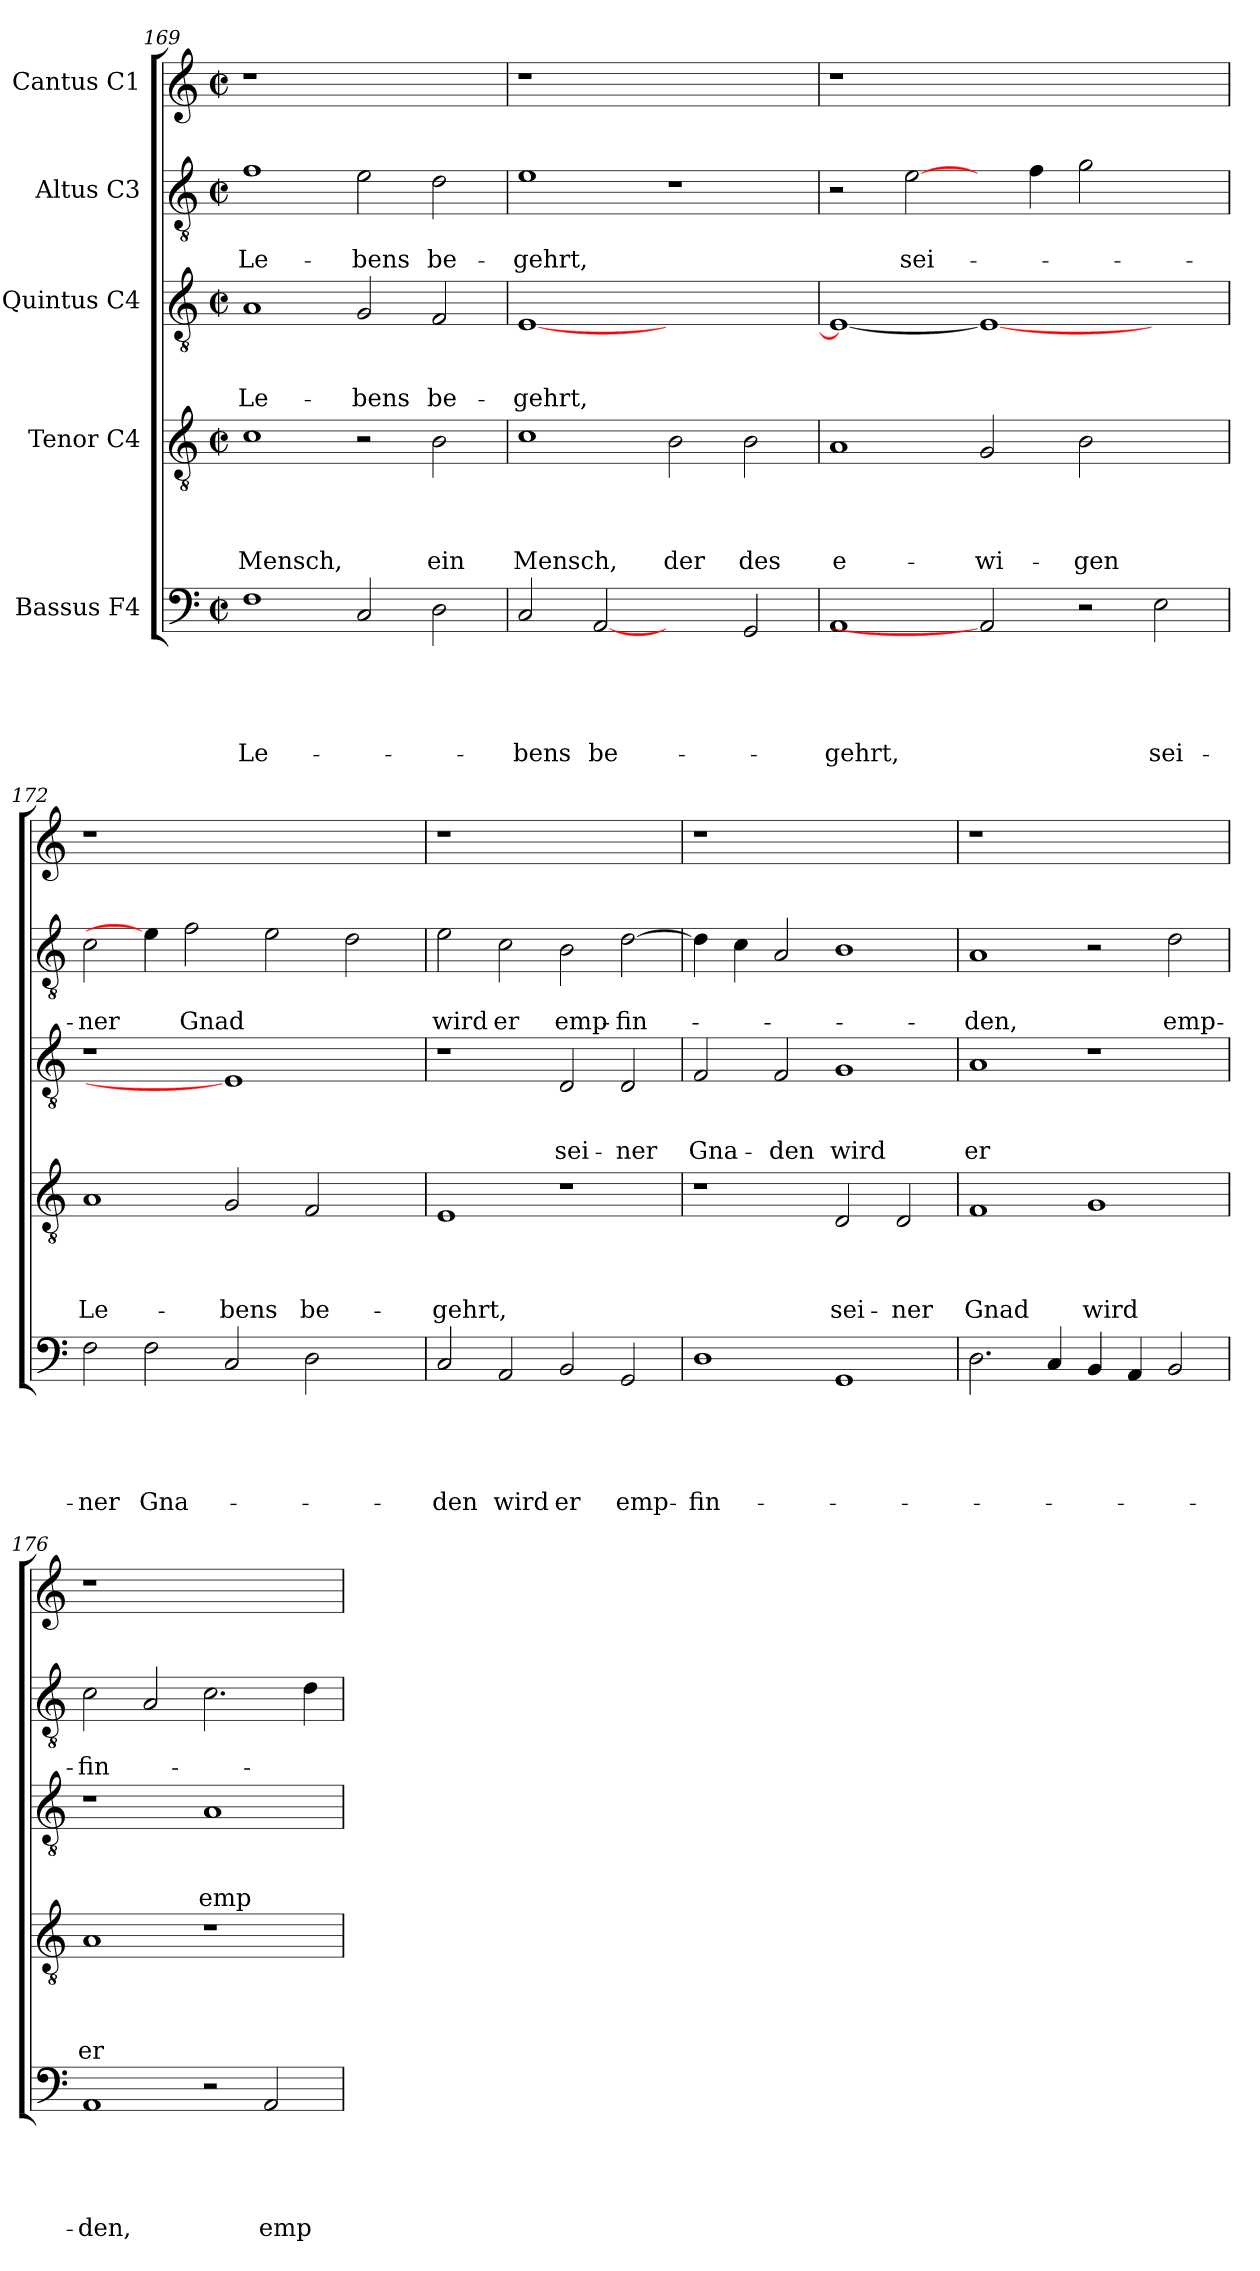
**kern	**text	**text	**text	**text	**text	**kern	**text	**text	**text	**text	**kern	**text	**text	**text	**kern	**text	**text	**kern
*part5	*part5	*part5	*part5	*part5	*part5	*part4	*part4	*part4	*part4	*part4	*part3	*part3	*part3	*part3	*part2	*part2	*part2	*part1
*staff5	*staff5	*staff5	*staff5	*staff5	*staff5	*staff4	*staff4	*staff4	*staff4	*staff4	*staff3	*staff3	*staff3	*staff3	*staff2	*staff2	*staff2	*staff1
*I"Bassus F4	*	*	*	*	*	*I"Tenor C4	*	*	*	*	*I"Quintus C4	*	*	*	*I"Altus C3	*	*	*I"Cantus C1
*clefF4	*	*	*	*	*	*clefGv2	*	*	*	*	*clefGv2	*	*	*	*clefGv2	*	*	*clefG2
*k[]	*	*	*	*	*	*k[]	*	*	*	*	*k[]	*	*	*	*k[]	*	*	*k[]
*C:	*	*	*	*	*	*C:	*	*	*	*	*C:	*	*	*	*C:	*	*	*C:
*M2/2	*	*	*	*	*	*M2/2	*	*	*	*	*M2/2	*	*	*	*M2/2	*	*	*M2/2
*met(c|)	*	*	*	*	*	*met(c|)	*	*	*	*	*met(c|)	*	*	*	*met(c|)	*	*	*met(c|)
=169	=169	=169	=169	=169	=169	=169	=169	=169	=169	=169	=169	=169	=169	=169	=169	=169	=169	=169
1F	.	.	.	.	Le-	1c	.	.	.	Mensch,	1A	.	.	Le-	1f	.	Le-	1r
2C/	.	.	.	.	.	2r	.	.	.	.	2G/	.	.	-bens	2e\	.	-bens	1ryy
2D\	.	.	.	.	.	2B\	.	.	.	ein	2F/	.	.	be-	2d\	.	be-	.
=170	=170	=170	=170	=170	=170	=170	=170	=170	=170	=170	=170	=170	=170	=170	=170	=170	=170	=170
2C/	.	.	.	.	-bens	1c	.	.	.	Mensch,	[1E	.	.	-gehrt,	1e	.	-gehrt,	1r
[2AA	.	.	.	.	be-	.	.	.	.	.	.	.	.	.	.	.	.	.
2ryy	.	.	.	.	.	2B\	.	.	.	der	1ryy	.	.	.	1r	.	.	1ryy
2GG/	.	.	.	.	.	2B\	.	.	.	des	.	.	.	.	.	.	.	.
=171	=171	=171	=171	=171	=171	=171	=171	=171	=171	=171	=171	=171	=171	=171	=171	=171	=171	=171
1AA	.	.	.	.	-gehrt,	1A	.	.	.	e-	1E_	.	.	.	2r	.	.	1r
.	.	.	.	.	.	.	.	.	.	.	.	.	.	.	[2e\	.	sei-	.
2AA]	.	.	.	.	.	2G/	.	.	.	-wi-	1E_	.	.	.	4ryy	.	.	1.ryy
.	.	.	.	.	.	.	.	.	.	.	.	.	.	.	4f\	.	.	.
2r	.	.	.	.	.	2B\	.	.	.	-gen	.	.	.	.	2g\	.	.	.
2E\	.	.	.	.	sei-	2ryy	.	.	.	.	2ryy	.	.	.	2ryy	.	.	.
!!LO:PB:g=z
=172	=172	=172	=172	=172	=172	=172	=172	=172	=172	=172	=172	=172	=172	=172	=172	=172	=172	=172
2F\	.	.	.	.	-ner	1A	.	.	.	Le-	1r	.	.	.	2c\	.	-ner	1r
2F\	.	.	.	.	Gna-	.	.	.	.	.	.	.	.	.	4e\]	.	.	.
.	.	.	.	.	.	.	.	.	.	.	.	.	.	.	2f\	.	Gnad	.
2C/	.	.	.	.	.	2G/	.	.	.	-bens	1E]	.	.	.	.	.	.	1ryy
.	.	.	.	.	.	.	.	.	.	.	.	.	.	.	2e\	.	.	.
2D\	.	.	.	.	.	2F/	.	.	.	be-	.	.	.	.	.	.	.	.
.	.	.	.	.	.	.	.	.	.	.	.	.	.	.	2d\	.	.	.
4ryy	.	.	.	.	.	4ryy	.	.	.	.	4ryy	.	.	.	.	.	.	4ryy
=173	=173	=173	=173	=173	=173	=173	=173	=173	=173	=173	=173	=173	=173	=173	=173	=173	=173	=173
2C/	.	.	.	.	-den	1E	.	.	.	-gehrt,	1r	.	.	.	2e\	.	wird	1r
2AA/	.	.	.	.	wird	.	.	.	.	.	.	.	.	.	2c\	.	er	.
2BB/	.	.	.	.	er	1r	.	.	.	.	2D/	.	.	sei-	2B\	.	emp-	1ryy
2GG/	.	.	.	.	emp-	.	.	.	.	.	2D/	.	.	-ner	[2d\	.	-fin-	.
=174	=174	=174	=174	=174	=174	=174	=174	=174	=174	=174	=174	=174	=174	=174	=174	=174	=174	=174
1D	.	.	.	.	-fin-	1r	.	.	.	.	2F/	.	.	Gna-	4d\]	.	.	1r
.	.	.	.	.	.	.	.	.	.	.	.	.	.	.	4c\	.	.	.
.	.	.	.	.	.	.	.	.	.	.	2F/	.	.	-den	2A/	.	.	.
1GG	.	.	.	.	.	2D/	.	.	.	sei-	1G	.	.	wird	1B	.	.	1ryy
.	.	.	.	.	.	2D/	.	.	.	-ner	.	.	.	.	.	.	.	.
=175	=175	=175	=175	=175	=175	=175	=175	=175	=175	=175	=175	=175	=175	=175	=175	=175	=175	=175
2.D\	.	.	.	.	.	1F	.	.	.	Gnad	1A	.	.	er	1A	.	-den,	1r
4C/	.	.	.	.	.	.	.	.	.	.	.	.	.	.	.	.	.	.
4BB/	.	.	.	.	.	1G	.	.	.	wird	1r	.	.	.	2r	.	.	1ryy
4AA/	.	.	.	.	.	.	.	.	.	.	.	.	.	.	.	.	.	.
2BB/	.	.	.	.	.	.	.	.	.	.	.	.	.	.	2d\	.	emp-	.
=176	=176	=176	=176	=176	=176	=176	=176	=176	=176	=176	=176	=176	=176	=176	=176	=176	=176	=176
1AA	.	.	.	.	-den,	1A	.	.	.	er	1r	.	.	.	2c\	.	-fin-	1r
.	.	.	.	.	.	.	.	.	.	.	.	.	.	.	2A/	.	.	.
2r	.	.	.	.	.	1r	.	.	.	.	1A	.	.	emp-	2.c\	.	.	1ryy
2AA/	.	.	.	.	emp-	.	.	.	.	.	.	.	.	.	.	.	.	.
.	.	.	.	.	.	.	.	.	.	.	.	.	.	.	4d\	.	.	.
=	=	=	=	=	=	=	=	=	=	=	=	=	=	=	=	=	=	=
*-	*-	*-	*-	*-	*-	*-	*-	*-	*-	*-	*-	*-	*-	*-	*-	*-	*-	*-
